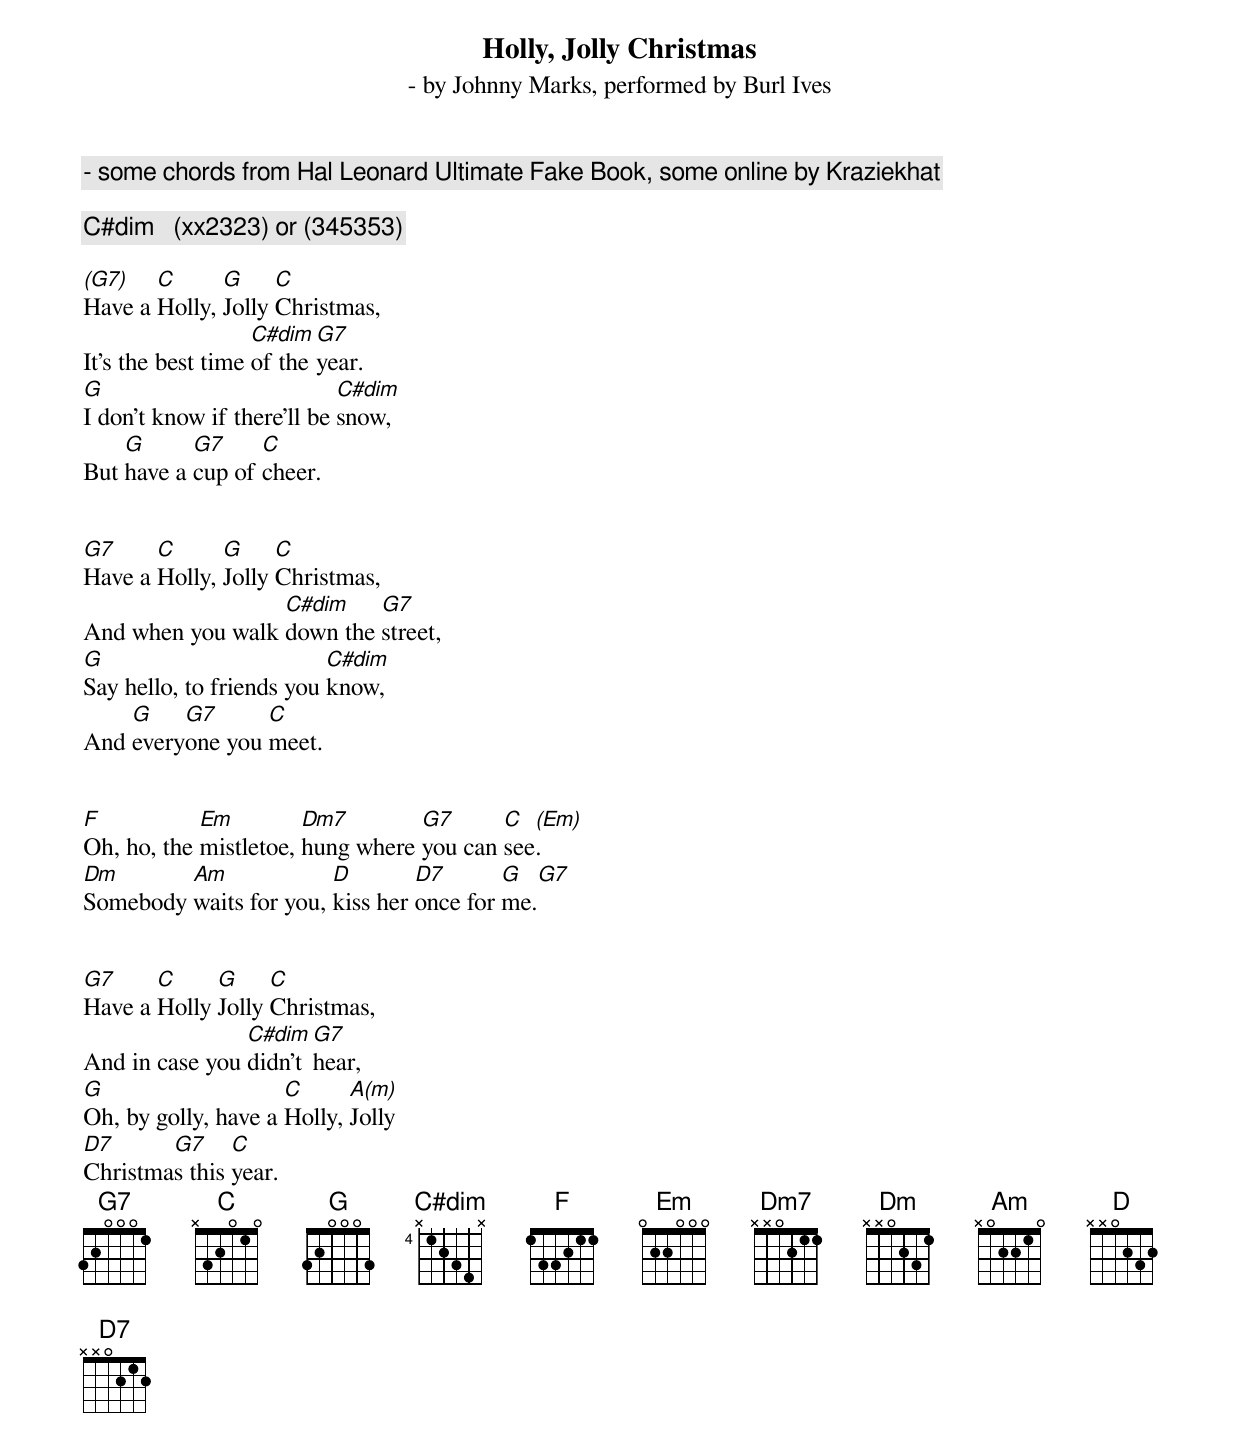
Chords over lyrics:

Holly, Jolly Christmas
 - by Johnny Marks, performed by Burl Ives
 - some chords from Hal Leonard Ultimate Fake Book, some online by Kraziekhat

C#dim   (xx2323) or (345353)

(G7)   C      G     C
Have a Holly, Jolly Christmas,
                   C#dim  G7
It's the best time of the year.
G                           C#dim
I don't know if there'll be snow,
    G      G7     C
But have a cup of cheer.


G7     C      G     C
Have a Holly, Jolly Christmas,
                  C#dim    G7
And when you walk down the street,
G                         C#dim
Say hello, to friends you know,
    G    G7      C
And everyone you meet.


F           Em         Dm7        G7      C  (Em)
Oh, ho, the mistletoe, hung where you can see.
Dm       Am             D        D7       G  G7
Somebody waits for you, kiss her once for me.


G7     C     G     C
Have a Holly Jolly Christmas,
                C#dim  G7
And in case you didn't hear,
G                    C      A(m)
Oh, by golly, have a Holly, Jolly
D7      G7     C
Christmas this year.
